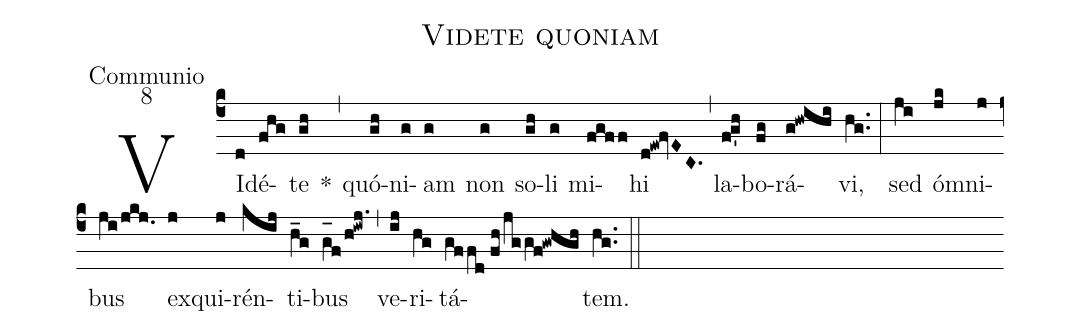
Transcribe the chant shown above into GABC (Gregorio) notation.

name:Videte quoniam;
office-part:Communio;
mode:8;
%%
(c4) VI(d)dé(fhg)te(gh) *(,) quó(gh)ni(g)am(g) non(g) so(gh)li(g) mi(fgff)hi(d!ew!fvEC.) (,) la(fg'h)bo(fg)rá(g!hwihi)vi,(hg..) (:) sed(ji) ó(jk)mni(j)bus(ji/jkj.) ex(j)qui(j)rén(kij)ti(h_g)bus(g_[oh:h]f/h!iwj.) (,) ve(ij)ri(hg)tá(gffd//fh/jggf!gwhgh)tem.(hg..) (::)
